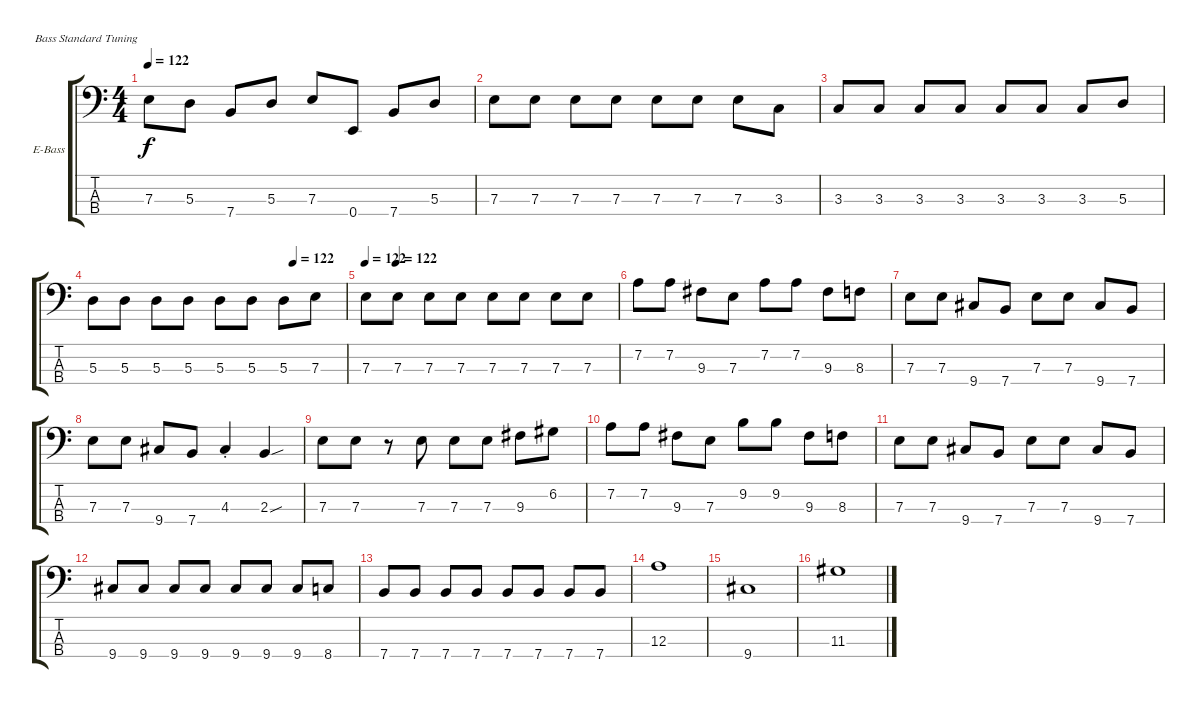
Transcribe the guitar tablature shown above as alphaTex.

\bracketExtendMode groupsimilarinstruments
\firstSystemTrackNameOrientation horizontal
\otherSystemsTrackNameOrientation horizontal
\track ("Gerry McAvoy" "E-Bass") {instrument electricbasspick}
\staff {score tabs}
\tuning (G2 D2 A1 E1)
\ts (4 4)
\tempo 122
\clef f4
\ks c
7.3.8{dy f} 5.3.8 7.4.8 5.3.8 7.3.8 0.4.8 7.4.8 5.3.8 |
7.3.8 7.3.8 7.3.8 7.3.8 7.3.8 7.3.8 7.3.8 3.3.8 |
3.3.8 3.3.8 3.3.8 3.3.8 3.3.8 3.3.8 3.3.8 5.3.8 |
\tempo (122 0.79375)
5.3.8 5.3.8 5.3.8 5.3.8 5.3.8 5.3.8 5.3.8 7.3.8 |
\tempo 122
\tempo (122 0.123077)
7.3.8 7.3.8 7.3.8 7.3.8 7.3.8 7.3.8 7.3.8 7.3.8 |
\section ("" "")
7.2.8 7.2.8 9.3.8 7.3.8 7.2.8 7.2.8 9.3.8 8.3.8 |
7.3.8 7.3.8 9.4.8 7.4.8 7.3.8 7.3.8 9.4.8 7.4.8 |
7.3.8 7.3.8 9.4.8 7.4.8 4.3{st}.4 2.3{sou}.4 |
7.3.8 7.3.8 r.8 7.3.8 7.3.8 7.3.8 9.3.8 6.2.8 |
7.2.8 7.2.8 9.3.8 7.3.8 9.2.8 9.2.8 9.3.8 8.3.8 |
7.3.8 7.3.8 9.4.8 7.4.8 7.3.8 7.3.8 9.4.8 7.4.8 |
9.4.8 9.4.8 9.4.8 9.4.8 9.4.8 9.4.8 9.4.8 8.4.8 |
7.4.8 7.4.8 7.4.8 7.4.8 7.4.8 7.4.8 7.4.8 7.4.8 |
12.3.1 |
9.4.1 |
11.3.1
